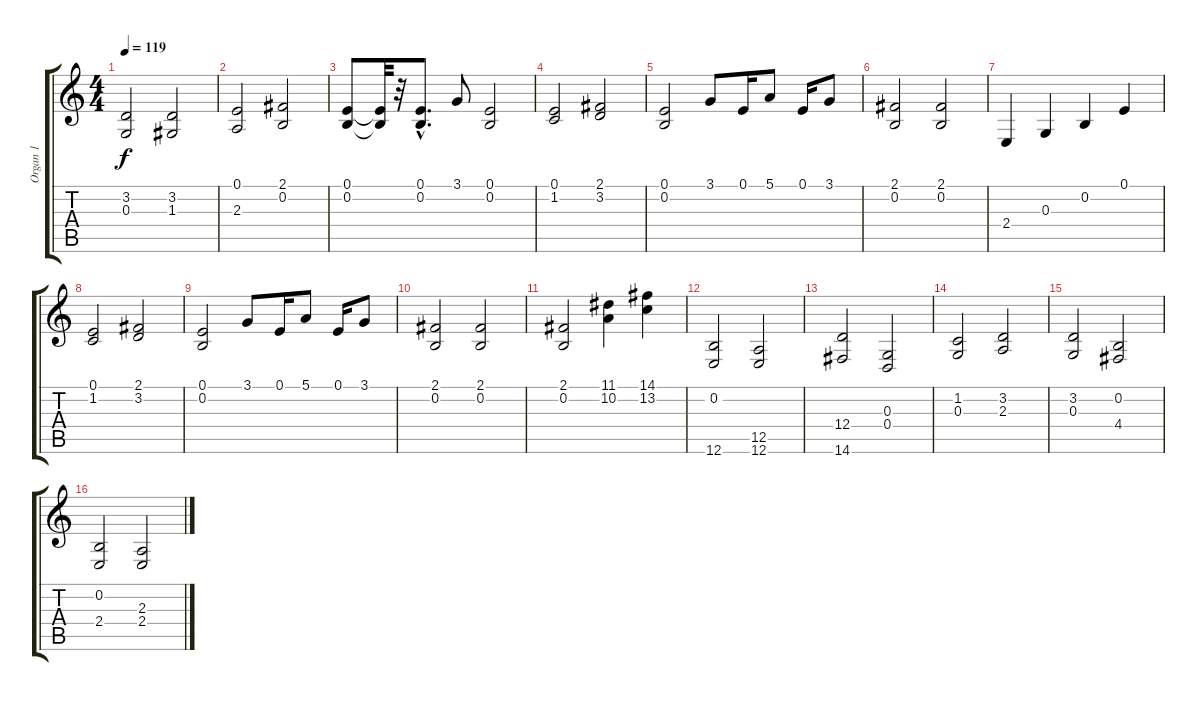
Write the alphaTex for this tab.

\track ("Organ 1" "Organ 1") {instrument churchorgan}
\staff {score tabs}
\tuning (E4 B3 G3 D3 A2 E2) {hide}
\ts (4 4)
\tempo 119
\clef g2
\ks c
(3.2 0.3).2{dy f} (3.2 1.3).2 |
(0.1 2.3).2 (2.1 0.2).2 |
(0.1 0.2).8 (0.1{t} 0.2{t}).32 r.32 (0.1{hac} 0.2{hac}).8{d} 3.1.8 (0.1 0.2).2 |
(0.1 1.2).2 (2.1 3.2).2 |
(0.1 0.2).2 3.1.8 0.1.16 5.1.8 0.1.16 3.1.8 |
(2.1 0.2).2 (2.1 0.2).2 |
2.4.4 0.3.4 0.2.4 0.1.4 |
(0.1 1.2).2 (2.1 3.2).2 |
(0.1 0.2).2 3.1.8 0.1.16 5.1.8 0.1.16 3.1.8 |
(2.1 0.2).2 (2.1 0.2).2 |
(2.1 0.2).2 (11.1 10.2).4 (14.1 13.2).4 |
(0.2 12.6).2 (12.5 12.6).2 |
(12.4 14.6).2 (0.3 0.4).2 |
(1.2 0.3).2 (3.2 2.3).2 |
(3.2 0.3).2 (0.2 4.4).2 |
(0.2 2.4).2 (2.3 2.4).2
